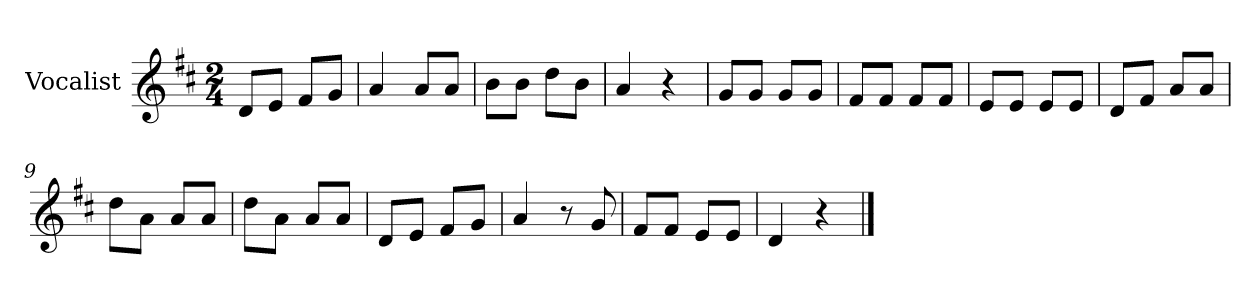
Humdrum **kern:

**kern
*part1
*staff1
*I"Vocalist
*k[f#c#]
*D:
*M2/4
=1
8dL
8eJ
8f#L
8gJ
=2
4a
8aL
8aJ
=3
8bL
8bJ
8ddL
8bJ
=4
4a
4r
=5
8gL
8gJ
8gL
8gJ
=6
8f#L
8f#J
8f#L
8f#J
=7
8eL
8eJ
8eL
8eJ
=8
8dL
8f#J
8aL
8aJ
=9
8ddL
8aJ
8aL
8aJ
=10
8ddL
8aJ
8aL
8aJ
=11
8dL
8eJ
8f#L
8gJ
=12
4a
8r
8g
=13
8f#L
8f#J
8eL
8eJ
=14
4d
4r
==
*-
